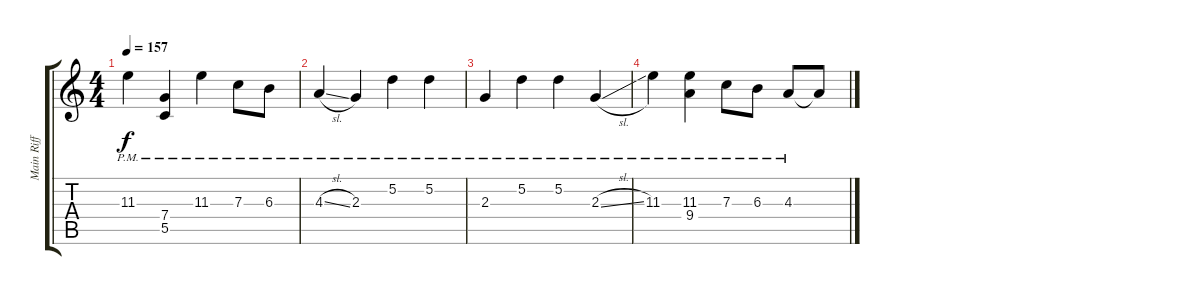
\track ("Main Riff" "Main Riff") {instrument electricguitarclean}
\staff {score tabs}
\tuning (D4 A3 F3 C3 G2 C2) {hide}
\ts (4 4)
\tempo 157
\clef g2
\ks c
11.3{pm}.4{dy f} (7.4{pm} 5.5{pm}).4 11.3{pm}.4 7.3{pm}.8 6.3{pm}.8 |
4.3{sl pm}.4 2.3{pm}.4 5.2{pm}.4 5.2{pm}.4 |
2.3{pm}.4 5.2{pm}.4 5.2{pm}.4 2.3{sl pm}.4 |
11.3{pm}.4 (11.3{pm} 9.4{pm}).4 7.3{pm}.8 6.3{pm}.8 4.3{pm}.8 4.3{t}.8
